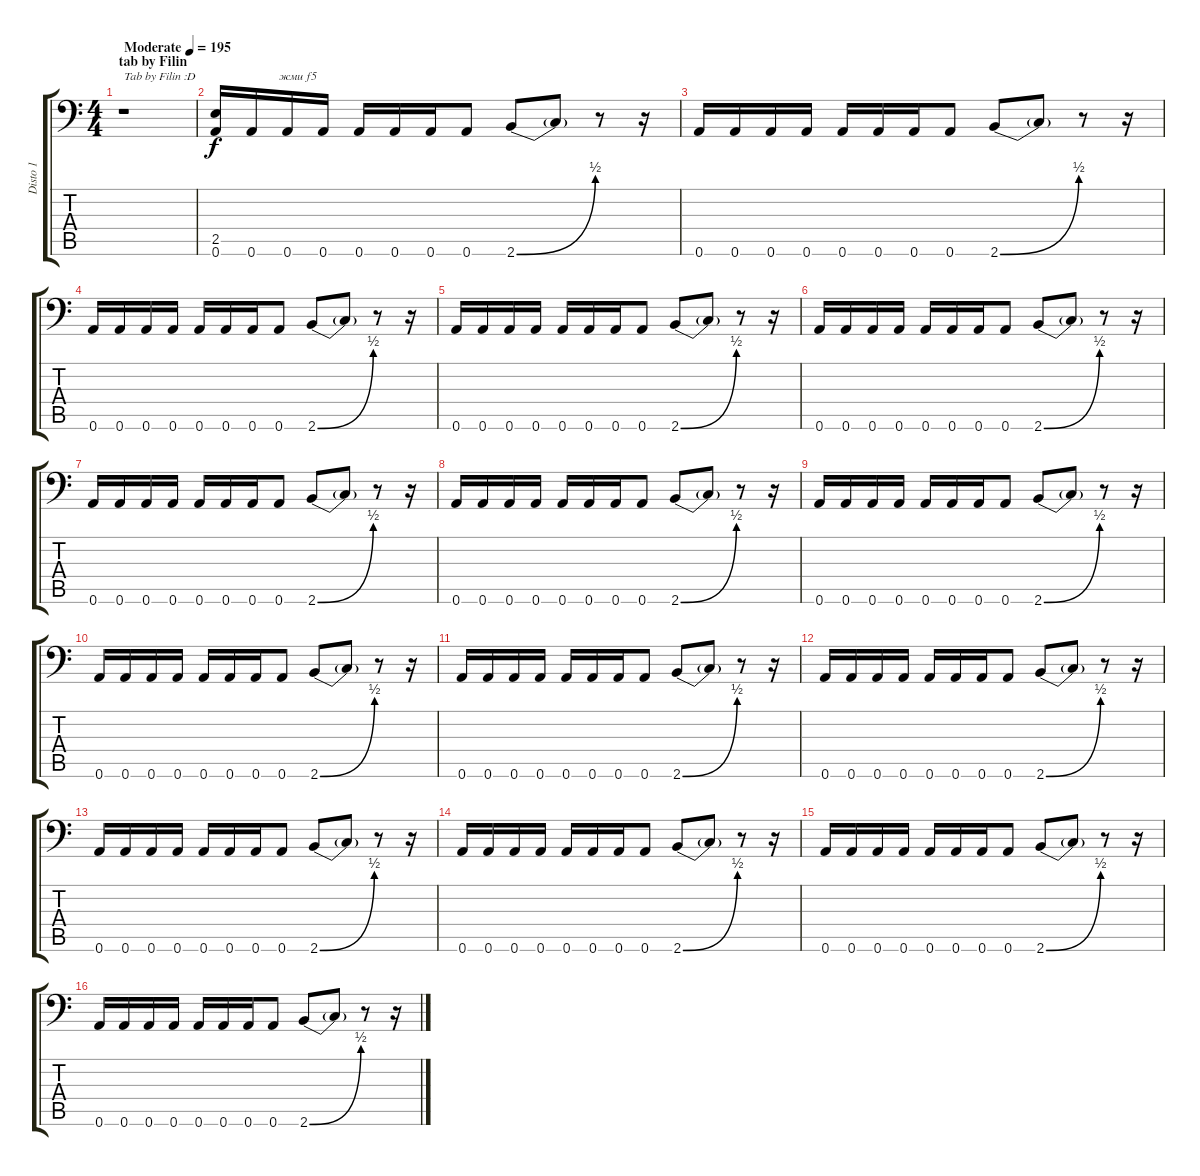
\track ("Disto 1" "Disto 1") {instrument distortionguitar}
\staff {score tabs}
\tuning (A3 E3 C3 G2 D2 A1) {hide}
\ts (4 4)
\section ("" "tab by Filin")
\tempo (195 "Moderate")
\clef f4
\ks c
r.1{txt "Tab by Filin :D                            жми f5" dy f instrument distortionguitar} |
(2.5 0.6).16 0.6.16 0.6.16 0.6.16 0.6.16 0.6.16 0.6.16 0.6.8 2.6{be (bend 0 0 60 2)}.8 2.6{t}.8 r.8 r.16 |
0.6.16 0.6.16 0.6.16 0.6.16 0.6.16 0.6.16 0.6.16 0.6.8 2.6{be (bend 0 0 60 2)}.8 2.6{t}.8 r.8 r.16 |
0.6.16 0.6.16 0.6.16 0.6.16 0.6.16 0.6.16 0.6.16 0.6.8 2.6{be (bend 0 0 60 2)}.8 2.6{t}.8 r.8 r.16 |
0.6.16 0.6.16 0.6.16 0.6.16 0.6.16 0.6.16 0.6.16 0.6.8 2.6{be (bend 0 0 60 2)}.8 2.6{t}.8 r.8 r.16 |
0.6.16 0.6.16 0.6.16 0.6.16 0.6.16 0.6.16 0.6.16 0.6.8 2.6{be (bend 0 0 60 2)}.8 2.6{t}.8 r.8 r.16 |
0.6.16 0.6.16 0.6.16 0.6.16 0.6.16 0.6.16 0.6.16 0.6.8 2.6{be (bend 0 0 60 2)}.8 2.6{t}.8 r.8 r.16 |
0.6.16 0.6.16 0.6.16 0.6.16 0.6.16 0.6.16 0.6.16 0.6.8 2.6{be (bend 0 0 60 2)}.8 2.6{t}.8 r.8 r.16 |
0.6.16 0.6.16 0.6.16 0.6.16 0.6.16 0.6.16 0.6.16 0.6.8 2.6{be (bend 0 0 60 2)}.8 2.6{t}.8 r.8 r.16 |
0.6.16 0.6.16 0.6.16 0.6.16 0.6.16 0.6.16 0.6.16 0.6.8 2.6{be (bend 0 0 60 2)}.8 2.6{t}.8 r.8 r.16 |
0.6.16 0.6.16 0.6.16 0.6.16 0.6.16 0.6.16 0.6.16 0.6.8 2.6{be (bend 0 0 60 2)}.8 2.6{t}.8 r.8 r.16 |
0.6.16 0.6.16 0.6.16 0.6.16 0.6.16 0.6.16 0.6.16 0.6.8 2.6{be (bend 0 0 60 2)}.8 2.6{t}.8 r.8 r.16 |
0.6.16 0.6.16 0.6.16 0.6.16 0.6.16 0.6.16 0.6.16 0.6.8 2.6{be (bend 0 0 60 2)}.8 2.6{t}.8 r.8 r.16 |
0.6.16 0.6.16 0.6.16 0.6.16 0.6.16 0.6.16 0.6.16 0.6.8 2.6{be (bend 0 0 60 2)}.8 2.6{t}.8 r.8 r.16 |
0.6.16 0.6.16 0.6.16 0.6.16 0.6.16 0.6.16 0.6.16 0.6.8 2.6{be (bend 0 0 60 2)}.8 2.6{t}.8 r.8 r.16 |
0.6.16 0.6.16 0.6.16 0.6.16 0.6.16 0.6.16 0.6.16 0.6.8 2.6{be (bend 0 0 60 2)}.8 2.6{t}.8 r.8 r.16
